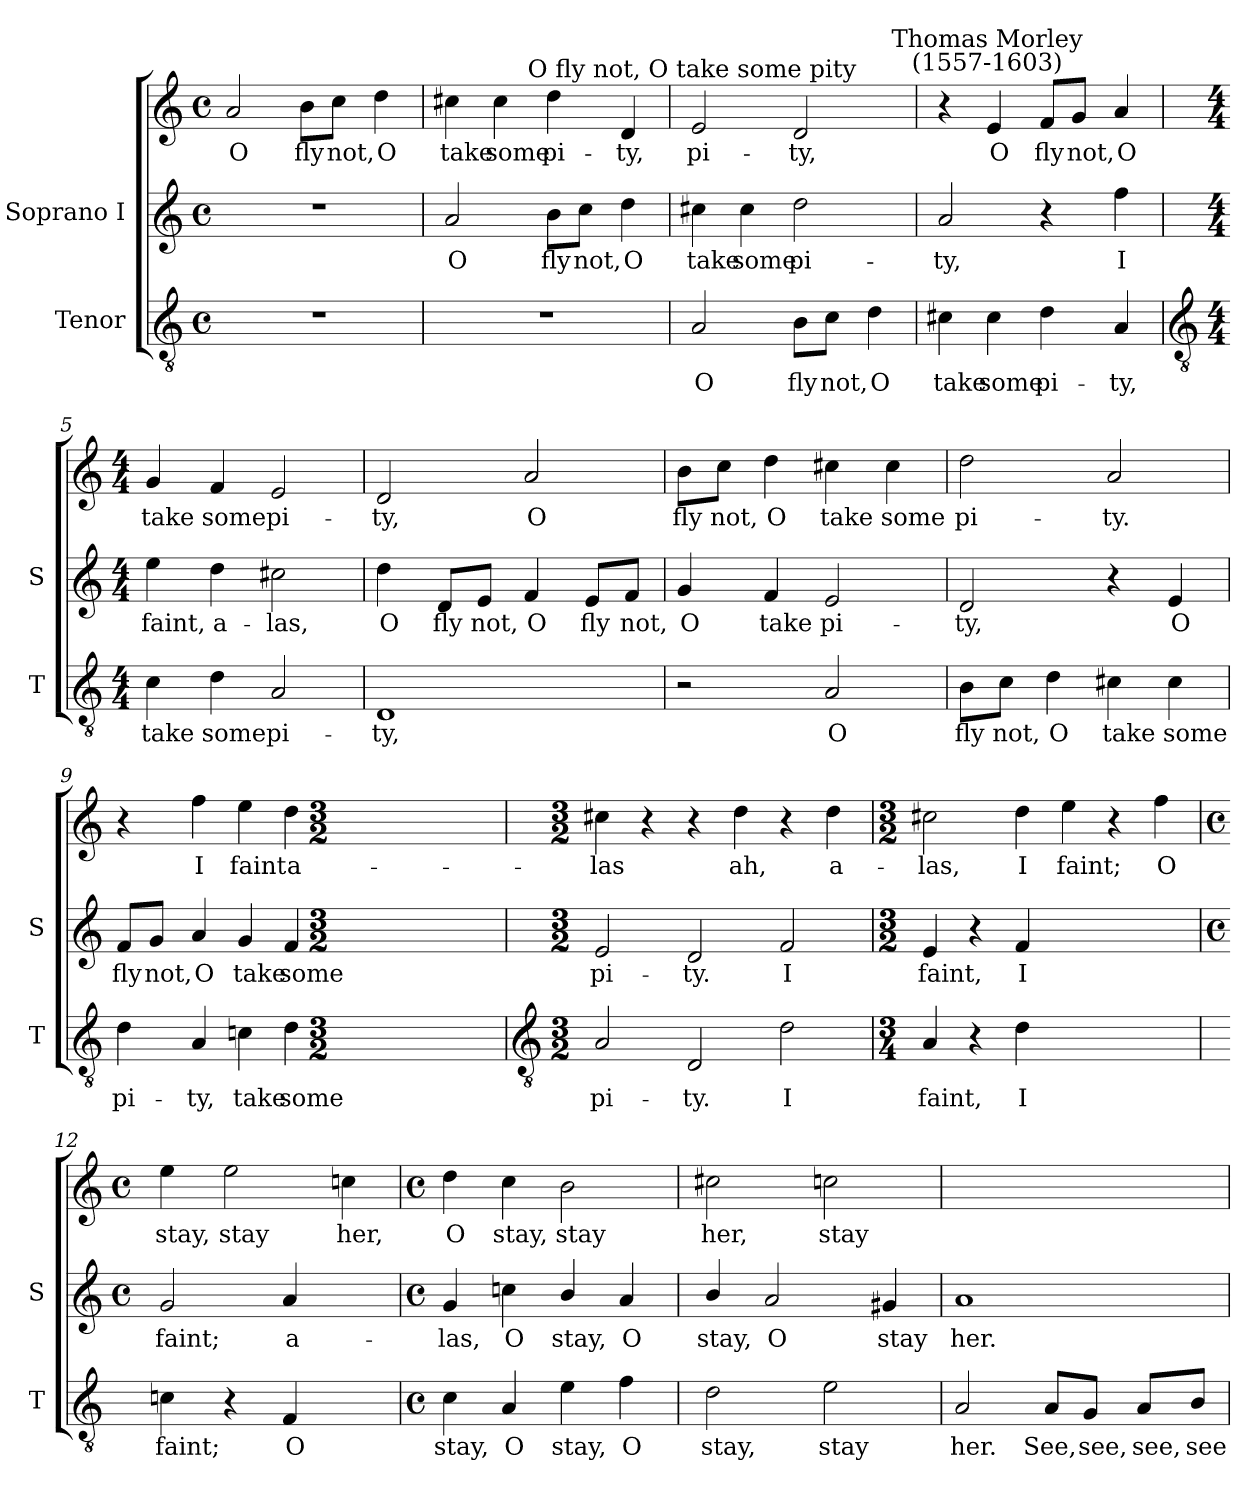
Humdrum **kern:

**kern	**text	**kern	**text	**kern	**text
*part2	*part2	*part1	*part1	*part1	*part1
*staff3	*staff3	*staff2	*staff2	*staff1	*staff1
*I"Tenor	*	*I"Soprano I	*	*	*
*I'T	*	*I'S	*	*	*
*clefGv2	*	*clefG2	*	*clefG2	*
*k[]	*	*k[]	*	*k[]	*
*C:	*	*C:	*	*C:	*
*M4/4	*	*M4/4	*	*M4/4	*
*met(c)	*	*met(c)	*	*met(c)	*
=1	=1	=1	=1	=1	=1
!	!	!	!	!	!LO:LY:b
1r	.	1r	.	2a	O
!	!	!	!	!	!LO:LY:b
.	.	.	.	8b\L	fly
!	!	!	!	!	!LO:LY:b
.	.	.	.	8cc\J	not,
!	!	!	!	!	!LO:LY:b
.	.	.	.	4dd	O
=2	=2	=2	=2	=2	=2
!	!	!	!LO:LY:b	!	!LO:LY:b
1r	.	2a	O	4cc#X	take
!	!	!	!	!	!LO:LY:b
.	.	.	.	4cc#	some
!	!	!	!LO:LY:b	!	!LO:LY:b
.	.	8b\L	fly	4dd	pi-
!	!	!	!LO:LY:b	!	!
.	.	8cc\J	not,	.	.
!	!	!	!LO:LY:b	!	!LO:LY:b
.	.	4dd	O	4d	-ty,
=3	=3	=3	=3	=3	=3
!	!	!	!	!LO:TX:a:cj:t=O fly not, O take some pity	!
!	!LO:LY:b	!	!LO:LY:b	!	!LO:LY:b
2A	O	4cc#X	take	2e	pi-
!	!	!	!LO:LY:b	!	!
.	.	4cc#	some	.	.
!	!LO:LY:b	!	!LO:LY:b	!	!LO:LY:b
8B\L	fly	2dd	pi-	2d	-ty,
!	!LO:LY:b	!	!	!	!
8c\J	not,	.	.	.	.
!	!LO:LY:b	!	!	!	!
4d	O	.	.	.	.
=4	=4	=4	=4	=4	=4
!	!LO:LY:b	!	!LO:LY:b	!	!
4c#X	take	2a	ty,	4r	.
!	!	!	!	!LO:TX:a:cj:t=Thomas Morley\n(1557-1603)	!
!	!LO:LY:b	!	!	!	!LO:LY:b
4c#	some	.	.	4e	-O
!	!LO:LY:b	!	!	!	!LO:LY:b
4d	pi-	4r	.	8f/L	fly
!	!	!	!	!	!LO:LY:b
.	.	.	.	8g/J	not,
!	!LO:LY:b	!	!LO:LY:b	!	!LO:LY:b
4A	-ty,	4ff	I	4a	O
!!LO:LB:g=z
=5	=5	=5	=5	=5	=5
*clefGv2	*	*	*	*	*
*M4/4	*	*M4/4	*	*M4/4	*
!	!LO:LY:b	!	!LO:LY:b	!	!LO:LY:b
4c	take	4ee	-faint,	4g	take
!	!LO:LY:b	!	!LO:LY:b	!	!LO:LY:b
4d	some	4dd	a-	4f	some
!	!LO:LY:b	!	!LO:LY:b	!	!LO:LY:b
2A	pi-	2cc#X	-las,	2e	pi-
=6	=6	=6	=6	=6	=6
!	!LO:LY:b	!	!LO:LY:b	!	!LO:LY:b
1D	-ty,	4dd	O	2d	ty,
!	!	!	!LO:LY:b	!	!
.	.	8d/L	fly	.	.
!	!	!	!LO:LY:b	!	!
.	.	8e/J	not,	.	.
!	!	!	!LO:LY:b	!	!LO:LY:b
.	.	4f	O	2a	O
!	!	!	!LO:LY:b	!	!
.	.	8e/L	fly	.	.
!	!	!	!LO:LY:b	!	!
.	.	8f/J	not,	.	.
=7	=7	=7	=7	=7	=7
!	!	!	!LO:LY:b	!	!LO:LY:b
2r	.	4g	O	8b\L	fly
!	!	!	!	!	!LO:LY:b
.	.	.	.	8cc\J	not,
!	!	!	!LO:LY:b	!	!LO:LY:b
.	.	4f	take	4dd	O
!	!LO:LY:b	!	!LO:LY:b	!	!LO:LY:b
2A	O	2e	pi-	4cc#X	take
!	!	!	!	!	!LO:LY:b
.	.	.	.	4cc#	some
=8	=8	=8	=8	=8	=8
!	!LO:LY:b	!	!LO:LY:b	!	!LO:LY:b
8B\L	fly	2d	ty,	2dd	-pi-
!	!LO:LY:b	!	!	!	!
8c\J	not,	.	.	.	.
!	!LO:LY:b	!	!	!	!
4d	O	.	.	.	.
!	!LO:LY:b	!	!	!	!LO:LY:b
4c#X	take	4r	.	2a	-ty.
!	!LO:LY:b	!	!LO:LY:b	!	!
4c#	some	4e	O	.	.
=9	=9	=9	=9	=9	=9
!	!LO:LY:b	!	!LO:LY:b	!	!
4d	pi-	8f/L	-fly	4r	.
!	!	!	!LO:LY:b	!	!
.	.	8g/J	not,	.	.
!	!LO:LY:b	!	!LO:LY:b	!	!LO:LY:b
4A	-ty,	4a	O	4ff	I
!	!LO:LY:b	!	!LO:LY:b	!	!LO:LY:b
4cn	take	4g	take	4ee	faint
!	!LO:LY:b	!	!LO:LY:b	!	!LO:LY:b
4d	some	4f	some	4dd	a-
*M3/2	*	*M3/2	*	*M3/2	*
!!LO:LB:g=z
=10	=10	=10	=10	=10	=10
*clefGv2	*	*	*	*	*
*M3/2	*	*M3/2	*	*M3/2	*
!	!LO:LY:b	!	!LO:LY:b	!	!LO:LY:b
2A	pi-	2e	-pi-	4cc#X	las
.	.	.	.	4r	.
!	!LO:LY:b	!	!LO:LY:b	!	!
2D	-ty.	2d	-ty.	4r	.
!	!	!	!	!	!LO:LY:b
.	.	.	.	4dd	ah,
!	!LO:LY:b	!	!LO:LY:b	!	!
2d	I	2f	I	4r	.
!	!	!	!	!	!LO:LY:b
.	.	.	.	4dd	a-
=11	=11	=11	=11	=11	=11
*M3/4	*	*M3/2	*	*M3/2	*
!	!LO:LY:b	!	!LO:LY:b	!	!LO:LY:b
4A	faint,	4e	faint,	2cc#X	las,
4r	.	4r	.	.	.
!	!LO:LY:b	!	!LO:LY:b	!	!LO:LY:b
4d	I	4f	I	4dd	I
!	!	!	!	!	!LO:LY:b
2.ryy	.	2.ryy	.	4ee	faint;
.	.	.	.	4r	.
!	!	!	!	!	!LO:LY:b
.	.	.	.	4ff	O
=12	=12	=12	=12	=12	=12
*	*	*M4/4	*	*M4/4	*
*	*	*met(c)	*	*met(c)	*
!	!LO:LY:b	!	!LO:LY:b	!	!LO:LY:b
4cn	faint;	2g	faint;	4ee	stay,
!	!	!	!	!	!LO:LY:b
4r	.	.	.	2ee	stay
!	!LO:LY:b	!	!LO:LY:b	!	!
4F	O	4a	a-	.	.
!	!	!	!	!	!LO:LY:b
4ryy	.	4ryy	.	4ccn	her,
=13	=13	=13	=13	=13	=13
*M4/4	*	*M4/4	*	*M4/4	*
*met(c)	*	*met(c)	*	*met(c)	*
!	!LO:LY:b	!	!LO:LY:b	!	!LO:LY:b
4c	stay,	4g	las,	4dd	-O
!	!LO:LY:b	!	!LO:LY:b	!	!LO:LY:b
4A	O	4ccn	O	4cc	stay,
!	!LO:LY:b	!	!LO:LY:b	!	!LO:LY:b
4e	stay,	4b/	stay,	2b	stay
!	!LO:LY:b	!	!LO:LY:b	!	!
4f	O	4a	O	.	.
=14	=14	=14	=14	=14	=14
!	!LO:LY:b	!	!LO:LY:b	!	!LO:LY:b
2d	stay,	4b/	stay,	2cc#X	her,
!	!	!	!LO:LY:b	!	!
.	.	2a	O	.	.
!	!LO:LY:b	!	!	!	!LO:LY:b
2e	stay	.	.	2ccn	stay
!	!	!	!LO:LY:b	!	!
.	.	4g#X	stay	.	.
=15	=15	=15	=15	=15	=15
!	!LO:LY:b	!	!LO:LY:b	!	!
2A	her.	1a	her.	1ryy	.
!	!LO:LY:b	!	!	!	!
8A/L	See,	.	.	.	.
!	!LO:LY:b	!	!	!	!
8G/J	see,	.	.	.	.
!	!LO:LY:b	!	!	!	!
8A/L	see,	.	.	.	.
!	!LO:LY:b	!	!	!	!
8B/J	see	.	.	.	.
=	=	=	=	=	=
*-	*-	*-	*-	*-	*-
